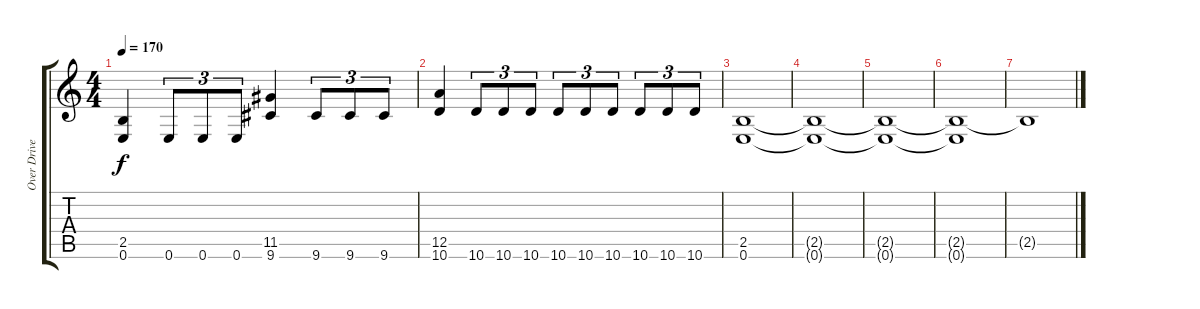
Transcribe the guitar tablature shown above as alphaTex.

\track ("Over Driven Guitar" "Over Drive") {instrument overdrivenguitar}
\staff {score tabs}
\tuning (E4 B3 G3 D3 A2 E2) {hide}
\ts (4 4)
\tempo 170
\clef g2
\ks c
(2.5 0.6).4{dy f} 0.6.8{tu (3 2)} 0.6.8{tu (3 2)} 0.6.8{tu (3 2)} (11.5 9.6).4 9.6.8{tu (3 2)} 9.6.8{tu (3 2)} 9.6.8{tu (3 2)} |
(12.5 10.6).4 10.6.8{tu (3 2)} 10.6.8{tu (3 2)} 10.6.8{tu (3 2)} 10.6.8{tu (3 2)} 10.6.8{tu (3 2)} 10.6.8{tu (3 2)} 10.6.8{tu (3 2)} 10.6.8{tu (3 2)} 10.6.8{tu (3 2)} |
(2.5 0.6).1 |
(2.5{t} 0.6{t}).1 |
(2.5{t} 0.6{t}).1 |
(2.5{t} 0.6{t}).1 |
2.5{t}.1
